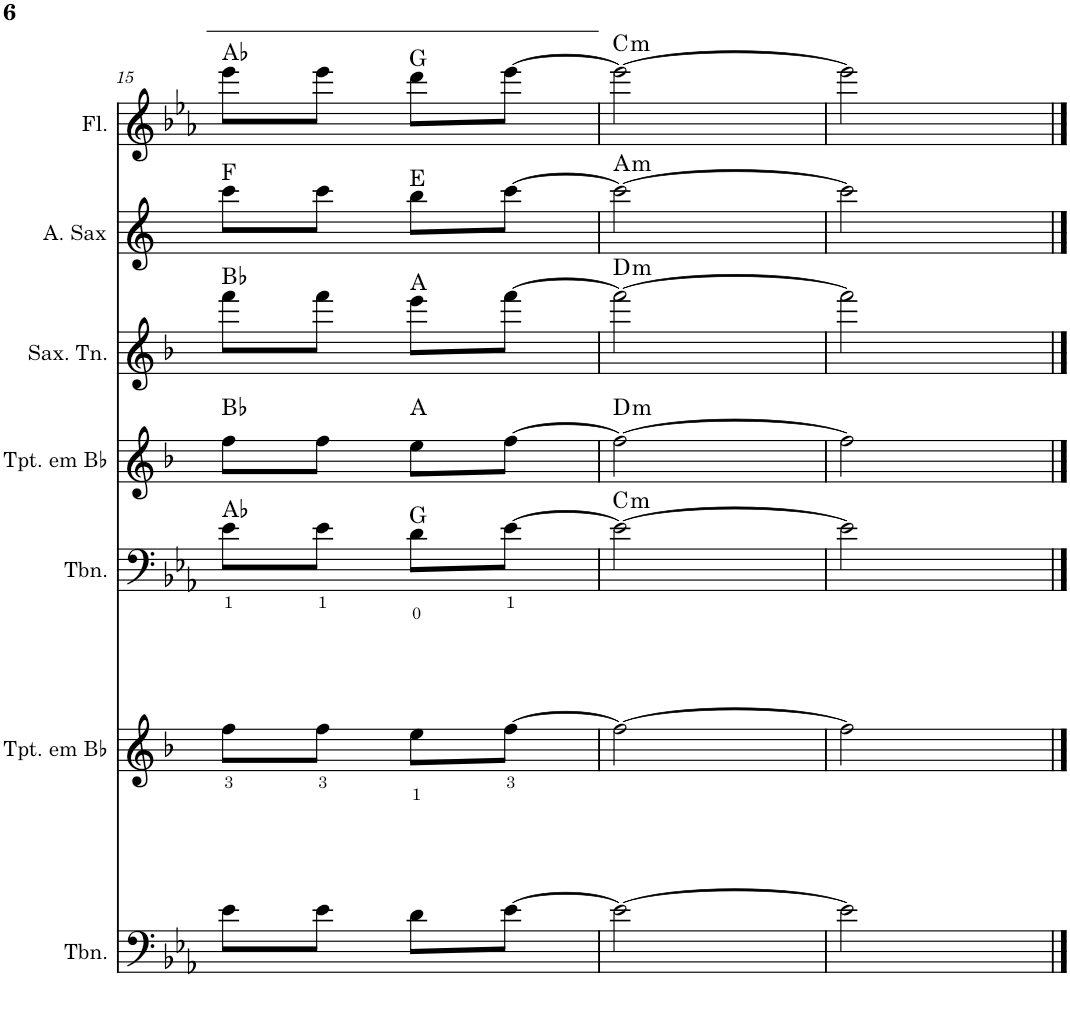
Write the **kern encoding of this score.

**kern	**kern	**kern	**harte	**kern	**harte	**kern	**harte	**kern	**harte	**kern	**harte
*part7	*part6	*part5	*part5	*part4	*part4	*part3	*part3	*part2	*part2	*part1	*part1
*staff7	*staff6	*staff5	*	*staff4	*	*staff3	*	*staff2	*	*staff1	*
*I"Trombone	*I"Trompete em Bb	*I"Trombone	*	*I"Trompete em Bb	*	*I"Saxofone Tenor	*	*I"Saxofone Alto	*	*I"Flauta Transversal	*
*I'Tbn.	*I'Tpt. em Bb	*I'Tbn.	*	*I'Tpt. em Bb	*	*I'Sax. Tn.	*	*	*	*I'Fl.	*
!!LO:PB:g=z
*clefF4	*clefG2	*clefF4	*	*clefG2	*	*clefG2	*	*clefG2	*	*clefG2	*
*	*Trd1c2	*	*	*Trd1c2	*	*Trd8c14	*	*Trd5c9	*	*	*
*k[b-e-a-]	*k[b-]	*k[b-e-a-]	*	*k[b-]	*	*k[b-]	*	*k[]	*	*k[b-e-a-]	*
*M2/4	*M2/4	*M2/4	*	*M2/4	*	*M2/4	*	*M2/4	*	*M2/4	*
=15	=15	=15	=15	=15	=15	=15	=15	=15	=15	=15	=15
8e-\L	8ff\L	8e-\L	Ab:maj	8ff\L	Bb:maj	8fff\L	Bb:maj	8ccc\L	F:maj	8eee-\L	Ab:maj
8e-\J	8ff\J	8e-\J	.	8ff\J	.	8fff\J	.	8ccc\J	.	8eee-\J	.
8d\L	8ee\L	8d\L	G:maj	8ee\L	A:maj	8eee\L	A:maj	8bb\L	E:maj	8ddd\L	G:maj
[8e-\J	[8ff\J	[8e-\J	.	[8ff\J	.	[8fff\J	.	[8ccc\J	.	[8eee-\J	.
=16	=16	=16	=16	=16	=16	=16	=16	=16	=16	=16	=16
!	!	!	!LO:H:kt=m	!	!LO:H:kt=m	!	!LO:H:kt=m	!	!LO:H:kt=m	!	!LO:H:kt=m
2e-\_	2ff\_	2e-\_	C:min	2ff\_	D:min	2fff\_	D:min	2ccc\_	A:min	2eee-\_	C:min
=17	=17	=17	=17	=17	=17	=17	=17	=17	=17	=17	=17
2e-\]	2ff\]	2e-\]	.	2ff\]	.	2fff\]	.	2ccc\]	.	2eee-\]	.
==	==	==	==	==	==	==	==	==	==	==	==
*-	*-	*-	*-	*-	*-	*-	*-	*-	*-	*-	*-
